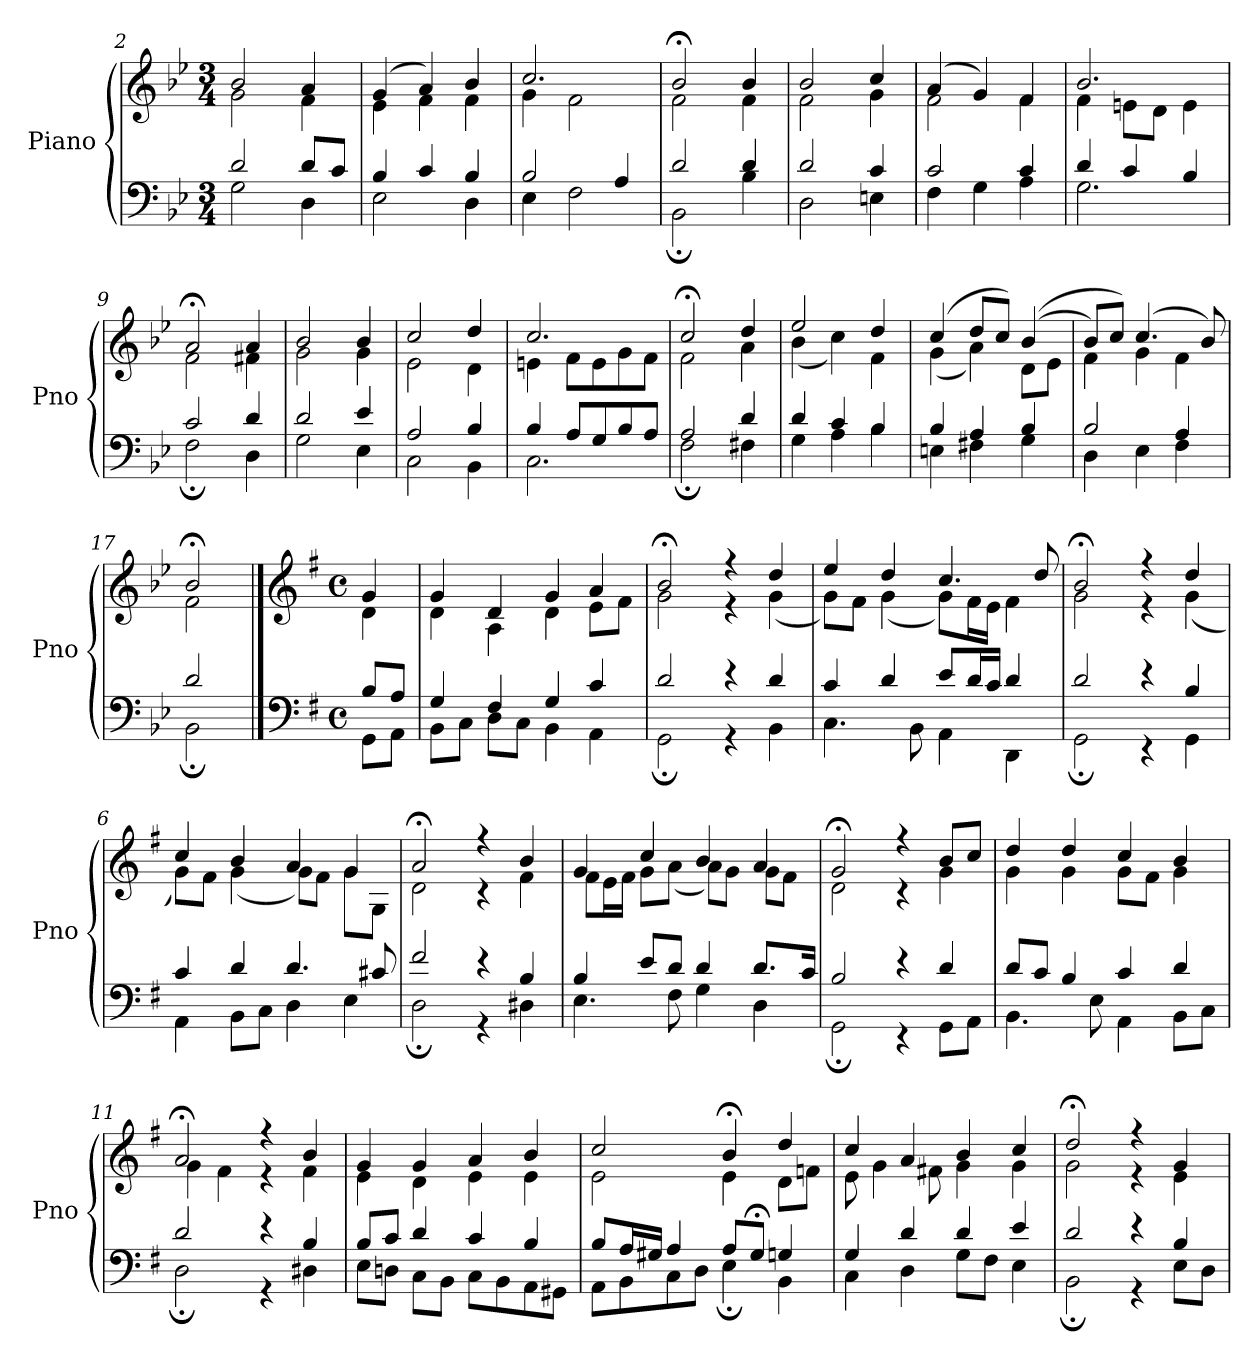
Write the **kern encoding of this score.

**kern	**kern
*part1	*part1
*staff2	*staff1
*I"Piano	*
*I'Pno	*
*clefF4	*clefG2
*k[b-e-]	*k[b-e-]
*M3/4	*M3/4
=2	=2
*^	*^
2d/	2G\	2b-/	2g\
8d/L	4D\	4a/	4f\
8c/J	.	.	.
=3	=3	=3	=3
4B-/	2E-\	(>4g/	4e-\
4c/	.	4a/)	4f\
4B-/	4D\	4b-/	4f\
=4	=4	=4	=4
2B-/	4E-\	2.cc/	4g\
.	2F\	.	2f\
4A/	.	.	.
=5	=5	=5	=5
2d/	2BB-;\	2b-;</	2f\
4d/	4B-\	4b-/	4f\
=6	=6	=6	=6
2d/	2D\	2b-/	2f\
4c/	4En\	4cc/	4g\
=7	=7	=7	=7
2c/	4F\	(>4a/	2f\
.	4G\	4g/)	.
4c/	4A\	4f/	4f\
=8	=8	=8	=8
4d/	2.G\	2.b-/	4f\
4c/	.	.	8en\L
.	.	.	8d\J
4B-/	.	.	4e\
=9	=9	=9	=9
2c/	2F;\	2a;</	2f\
4d/	4D\	4a/	4f#X\
=10	=10	=10	=10
2d/	2G\	2b-/	2g\
4e-/	4E-\	4b-/	4g\
=11	=11	=11	=11
2A/	2C\	2cc/	2e-\
4B-/	4BB-\	4dd/	4d\
=12	=12	=12	=12
4B-/	2.C\	2.cc/	4en\
8A/L	.	.	8f\L
8G/	.	.	8e\
8B-/	.	.	8g\
8A/J	.	.	8f\J
=13	=13	=13	=13
2A/	2F;\	2cc;</	2f\
4d/	4F#X\	4dd/	4a\
=14	=14	=14	=14
4d/	4G\	2ee-/	(<4b-\
4c/	4A\	.	4cc\)
4B-/	4B-\	4dd/	4f\
=15	=15	=15	=15
4B-/	4En\	(>4cc/	(<4g\
4A/	4F#X\	8dd/L	4a\)
.	.	8cc/J)	.
4B-/	4G\	(>(>4b-/	8d\L
.	.	.	8e-\J
=16	=16	=16	=16
2B-/	4D\	8b-/L)	4f\
.	.	8cc/J)	.
.	4E-\	(>4.cc/	4g\
4A/	4F\	.	4f\
.	.	8b-/)	.
=17	=17	=17	=17
2d/	2BB-;\	2b-;</	2f\
==1	==1	==1	==1
*clefF4	*	*clefG2	*
*k[f#]	*	*k[f#]	*
*M4/4	*	*M4/4	*
*met(c)	*	*met(c)	*
8B/L	8GG\L	4g/	4d\
8A/J	8AA\J	.	.
=2	=2	=2	=2
4G/	8BB\L	4g/	4d\
.	8C\J	.	.
4F#/	8D\L	4d/	4A\
.	8C\J	.	.
4G/	4BB\	4g/	4d\
4c/	4AA\	4a/	8e\L
.	.	.	8f#\J
=3	=3	=3	=3
2d/	2GG;\	2b;</	2g\
4r	4r	4r	4r
4d/	4BB\	4dd/	(<4g\
=4	=4	=4	=4
4c/	4.C\	4ee/	8g\L)
.	.	.	8f#\J
4d/	.	4dd/	(<4g\
.	8BB\	.	.
8e/L	4AA\	4.cc/	8g\L)
16d/L	.	.	16f#\L
16c/JJ	.	.	16e\JJ
4d/	4DD\	.	4f#\
.	.	8dd/	.
=5	=5	=5	=5
2d/	2GG;\	2b;</	2g\
4r	4r	4r	4r
4B/	4GG\	4dd/	(<4g\
=6	=6	=6	=6
4c/	4AA\	4cc/	8g\L)
.	.	.	8f#\J
4d/	8BB\L	4b/	(<4g\
.	8C\J	.	.
4.d/	4D\	4a/	8g\L)
.	.	.	8f#\J
.	4E\	4g/	8g\L
8c#X/	.	.	8G\J
=7	=7	=7	=7
2f#/	2D;\	2a;</	2d\
4r	4r	4r	4r
4B/	4D#X\	4b/	4f#\
=8	=8	=8	=8
4B/	4.E\	4g/	8f#\L
.	.	.	16e\L
.	.	.	16f#\JJ
8e/L	.	4cc/	8g\L
8d/J	8F#\	.	(<8a\J
4d/	4G\	4b/	8a\L)
.	.	.	8g\J
8.d/L	4D\	4a/	8g\L
.	.	.	8f#\J
16c/Jk	.	.	.
=9	=9	=9	=9
2B/	2GG;\	2g;</	2d\
4r	4r	4r	4r
4d/	8GG\L	8b/L	4g\
.	8AA\J	8cc/J	.
=10	=10	=10	=10
8d/L	4.BB\	4dd/	4g\
8c/J	.	.	.
4B/	.	4dd/	4g\
.	8E\	.	.
4c/	4AA\	4cc/	8g\L
.	.	.	8f#\J
4d/	8BB\L	4b/	4g\
.	8C\J	.	.
=11	=11	=11	=11
2d/	2D;\	2a;</	4g\
.	.	.	4f#\
4r	4r	4r	4r
4B/	4D#X\	4b/	4f#\
=12	=12	=12	=12
8B/L	8E\L	4g/	4e\
8c/J	8Dn\J	.	.
4d/	8C\L	4g/	4d\
.	8BB\J	.	.
4c/	8C\L	4a/	4e\
.	8BB\	.	.
4B/	8AA\	4b/	4e\
.	8GG#X\J	.	.
=13	=13	=13	=13
8B/L	8AA\L	2cc/	2e\
16A/L	8BB\	.	.
16G#X/JJ	.	.	.
4A/	8C\	.	.
.	8D\J	.	.
8A/L	4E;\	4b;</	4e\
8G#;</J	.	.	.
4Gn/	4BB\	4dd/	8d\L
.	.	.	8fn\J
=14	=14	=14	=14
4G/	4C\	4cc/	8e\
.	.	.	4g\
4d/	4D\	4a/	.
.	.	.	8f#X\
4d/	8G\L	4b/	4g\
.	8F#\J	.	.
4e/	4E\	4cc/	4g\
=15	=15	=15	=15
2d/	2BB;\	2dd;</	2g\
4r	4r	4r	4r
4B/	8E\L	4g/	4e\
.	8D\J	.	.
*v	*v	*	*
*	*v	*v
=	=
*-	*-
